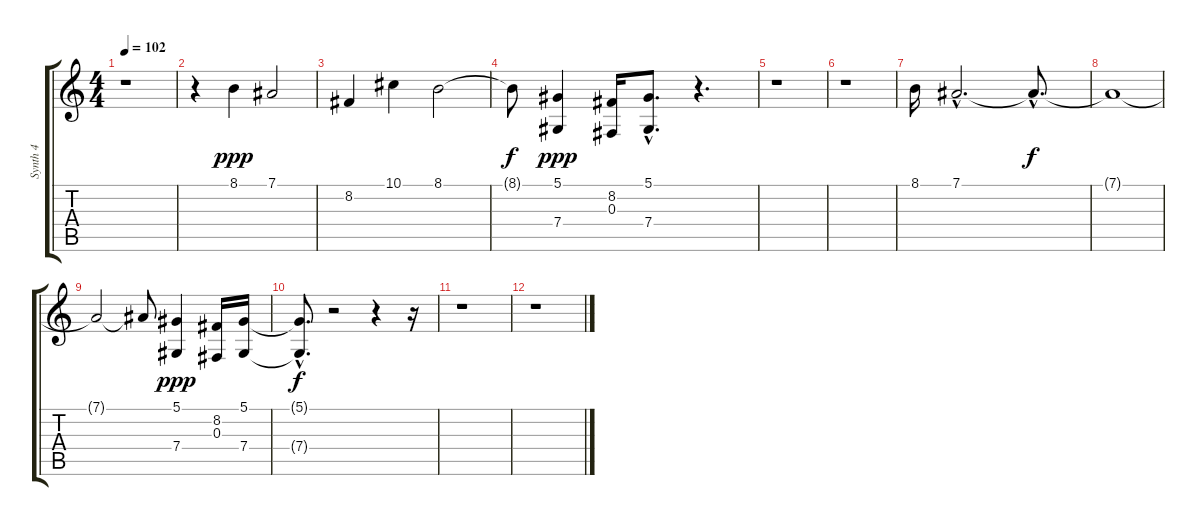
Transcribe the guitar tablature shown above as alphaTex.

\track ("Synth 4" "Synth 4") {instrument synthbrass2}
\staff {score tabs}
\tuning (Eb4 Bb3 Gb3 Db3 Ab2 Eb2) {hide}
\ts (4 4)
\tempo 102
\clef g2
\ks c
r.1{dy f} |
r.4 8.1.4{dy ppp} 7.1.2 |
8.2.4 10.1.4 8.1.2 |
8.1{t}.8{dy f} (5.1 7.4).4{dy ppp} (8.2 0.3).16 (5.1{hac} 7.4{hac}).8{d} r.4{d} |
r.1 |
r.1 |
8.1.16 7.1{hac}.2{d} 7.1{hac t}.8{d dy f} |
7.1{t}.1 |
7.1{t}.2 7.1{t}.8 (5.1 7.4).4{dy ppp} (8.2 0.3).16 (5.1 7.4).16 |
(5.1{hac t} 7.4{hac t}).8{d dy f} r.2 r.4 r.16 |
r.1 |
r.1
